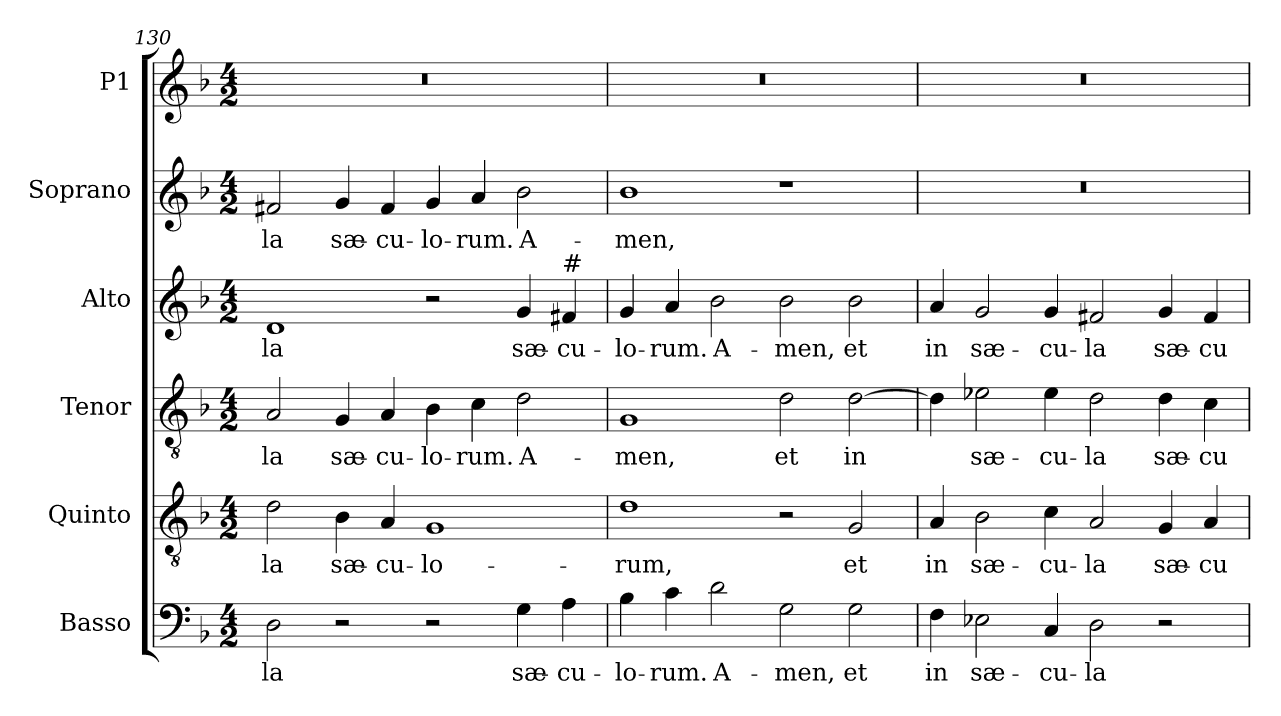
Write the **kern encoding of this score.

**kern	**text	**kern	**text	**kern	**text	**kern	**text	**kern	**text	**kern
*part6	*part6	*part5	*part5	*part4	*part4	*part3	*part3	*part2	*part2	*part1
*staff6	*staff6	*staff5	*staff5	*staff4	*staff4	*staff3	*staff3	*staff2	*staff2	*staff1
*I"Basso	*	*I"Quinto	*	*I"Tenor	*	*I"Alto	*	*I"Soprano	*	*I"P1
*I'B.	*	*I'Q.	*	*I'T.	*	*I'A.	*	*I'S.	*	*
!!LO:LB:g=z
*clefF4	*	*clefGv2	*	*clefGv2	*	*clefG2	*	*clefG2	*	*clefG2
*	*	*ITrd7c12	*	*ITrd7c12	*	*	*	*	*	*
*k[b-]	*	*k[b-]	*	*k[b-]	*	*k[b-]	*	*k[b-]	*	*k[b-]
*F:	*	*F:	*	*F:	*	*F:	*	*F:	*	*F:
*M4/2	*	*M4/2	*	*M4/2	*	*M4/2	*	*M4/2	*	*M4/2
=130	=130	=130	=130	=130	=130	=130	=130	=130	=130	=130
!	!LO:LY:b:color=#000000	!	!	!	!	!	!	!	!	!
!	!	!	!LO:LY:b:color=#000000	!	!	!	!	!	!	!
!	!	!	!	!	!LO:LY:b:color=#000000	!	!	!	!	!
!	!	!	!	!	!	!	!LO:LY:b:color=#000000	!	!	!
!	!	!	!	!	!	!	!	!	!LO:LY:b:color=#000000	!LO:N:vis=1
2Di\	-la	2Di\	-la	2AAi/	-la	1di	-la	2f#Xi/	-la	0r
!	!	!	!LO:LY:b:color=#000000	!	!	!	!	!	!	!
!	!	!	!	!	!LO:LY:b:color=#000000	!	!	!	!	!
!	!	!	!	!	!	!	!	!	!LO:LY:b:color=#000000	!
2r	.	4BB-i\	sæ-	4GGi/	sæ-	.	.	4gi/	sæ-	.
!	!	!	!LO:LY:b:color=#000000	!	!	!	!	!	!	!
!	!	!	!	!	!LO:LY:b:color=#000000	!	!	!	!	!
!	!	!	!	!	!	!	!	!	!LO:LY:b:color=#000000	!
.	.	4AAi/	-cu-	4AAi/	-cu-	.	.	4f#i/	-cu-	.
!	!	!	!LO:LY:b:color=#000000	!	!	!	!	!	!	!
!	!	!	!	!	!LO:LY:b:color=#000000	!	!	!	!	!
!	!	!	!	!	!	!	!	!	!LO:LY:b:color=#000000	!
2r	.	1GGi	-lo-	4BB-i\	-lo-	2r	.	4gi/	-lo-	.
!	!	!	!	!	!LO:LY:b:color=#000000	!	!	!	!	!
!	!	!	!	!	!	!	!	!	!LO:LY:b:color=#000000	!
.	.	.	.	4Ci\	-rum.	.	.	4ai/	-rum.	.
!	!LO:LY:b:color=#000000	!	!	!	!	!	!	!	!	!
!	!	!	!	!	!LO:LY:b:color=#000000	!	!	!	!	!
!	!	!	!	!	!	!	!LO:LY:b:color=#000000	!	!	!
!	!	!	!	!	!	!	!	!	!LO:LY:b:color=#000000	!
4Gi\	sæ-	.	.	2Di\	A-	4gi/	sæ-	2b-i\	A-	.
!	!LO:LY:b:color=#000000	!	!	!	!	!	!	!	!	!
!	!	!	!	!	!	!LO:TX:a:t=#	!	!	!	!
!	!	!	!	!	!	!	!LO:LY:b:color=#000000	!	!	!
4Ai\	-cu-	.	.	.	.	4f#i/	-cu-	.	.	.
=131	=131	=131	=131	=131	=131	=131	=131	=131	=131	=131
!	!LO:LY:b:color=#000000	!	!	!	!	!	!	!	!	!
!	!	!	!LO:LY:b:color=#000000	!	!	!	!	!	!	!
!	!	!	!	!	!LO:LY:b:color=#000000	!	!	!	!	!
!	!	!	!	!	!	!	!LO:LY:b:color=#000000	!	!	!
!	!	!	!	!	!	!	!	!	!LO:LY:b:color=#000000	!LO:N:vis=1
4B-i\	-lo-	1Di	-rum,	1GGi	-men,	4gi/	-lo-	1b-i	-men,	0r
!	!LO:LY:b:color=#000000	!	!	!	!	!	!	!	!	!
!	!	!	!	!	!	!	!LO:LY:b:color=#000000	!	!	!
4ci\	-rum.	.	.	.	.	4ai/	-rum.	.	.	.
!	!LO:LY:b:color=#000000	!	!	!	!	!	!	!	!	!
!	!	!	!	!	!	!	!LO:LY:b:color=#000000	!	!	!
2di\	A-	.	.	.	.	2b-i\	A-	.	.	.
!	!LO:LY:b:color=#000000	!	!	!	!	!	!	!	!	!
!	!	!	!	!	!LO:LY:b:color=#000000	!	!	!	!	!
!	!	!	!	!	!	!	!LO:LY:b:color=#000000	!	!	!
2Gi\	-men,	2r	.	2Di\	et	2b-i\	-men,	1r	.	.
!	!LO:LY:b:color=#000000	!	!	!	!	!	!	!	!	!
!	!	!	!LO:LY:b:color=#000000	!	!	!	!	!	!	!
!	!	!	!	!	!LO:LY:b:color=#000000	!	!	!	!	!
!	!	!	!	!	!	!	!LO:LY:b:color=#000000	!	!	!
2Gi\	et	2GGi/	et	[2Di\	in	2b-i\	et	.	.	.
=132	=132	=132	=132	=132	=132	=132	=132	=132	=132	=132
!	!LO:LY:b:color=#000000	!	!	!	!	!	!	!	!	!
!	!	!	!LO:LY:b:color=#000000	!	!	!	!	!	!	!
!	!	!	!	!	!	!	!LO:LY:b:color=#000000	!LO:N:vis=1	!	!LO:N:vis=1
4Fi\	in	4AAi/	in	4Di\]	.	4ai/	in	0r	.	0r
!	!LO:LY:b:color=#000000	!	!	!	!	!	!	!	!	!
!	!	!	!LO:LY:b:color=#000000	!	!	!	!	!	!	!
!	!	!	!	!	!LO:LY:b:color=#000000	!	!	!	!	!
!	!	!	!	!	!	!	!LO:LY:b:color=#000000	!	!	!
2E-Xi\	sæ-	2BB-i\	sæ-	2E-Xi\	sæ-	2gi/	sæ-	.	.	.
!	!LO:LY:b:color=#000000	!	!	!	!	!	!	!	!	!
!	!	!	!LO:LY:b:color=#000000	!	!	!	!	!	!	!
!	!	!	!	!	!LO:LY:b:color=#000000	!	!	!	!	!
!	!	!	!	!	!	!	!LO:LY:b:color=#000000	!	!	!
4Ci/	-cu-	4Ci\	-cu-	4E-i\	-cu-	4gi/	-cu-	.	.	.
!	!LO:LY:b:color=#000000	!	!	!	!	!	!	!	!	!
!	!	!	!LO:LY:b:color=#000000	!	!	!	!	!	!	!
!	!	!	!	!	!LO:LY:b:color=#000000	!	!	!	!	!
!	!	!	!	!	!	!	!LO:LY:b:color=#000000	!	!	!
2Di\	-la	2AAi/	-la	2Di\	-la	2f#Xi/	-la	.	.	.
!	!	!	!LO:LY:b:color=#000000	!	!	!	!	!	!	!
!	!	!	!	!	!LO:LY:b:color=#000000	!	!	!	!	!
!	!	!	!	!	!	!	!LO:LY:b:color=#000000	!	!	!
2r	.	4GGi/	sæ-	4Di\	sæ-	4gi/	sæ-	.	.	.
!	!	!	!LO:LY:b:color=#000000	!	!	!	!	!	!	!
!	!	!	!	!	!LO:LY:b:color=#000000	!	!	!	!	!
!	!	!	!	!	!	!	!LO:LY:b:color=#000000	!	!	!
.	.	4AAi/	-cu-	4Ci\	-cu-	4f#i/	-cu-	.	.	.
=	=	=	=	=	=	=	=	=	=	=
*-	*-	*-	*-	*-	*-	*-	*-	*-	*-	*-
